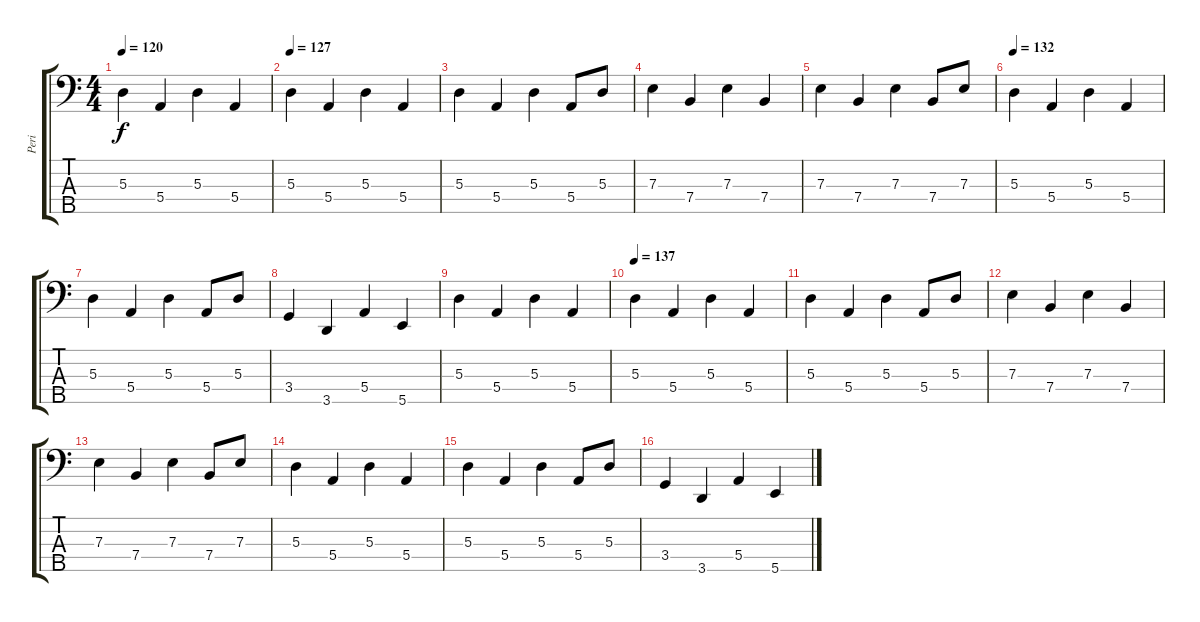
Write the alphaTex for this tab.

\track ("Peri" "Peri") {instrument electricbassfinger}
\staff {score tabs}
\tuning (G2 D2 A1 E1 B0) {hide}
\ts (4 4)
\tempo 120
\clef f4
\ks c
5.3.4{dy f} 5.4.4 5.3.4 5.4.4 |
\section ("" "")
\tempo 127
5.3.4 5.4.4 5.3.4 5.4.4 |
5.3.4 5.4.4 5.3.4 5.4.8 5.3.8 |
7.3.4 7.4.4 7.3.4 7.4.4 |
7.3.4 7.4.4 7.3.4 7.4.8 7.3.8 |
\tempo 132
5.3.4 5.4.4 5.3.4 5.4.4 |
5.3.4 5.4.4 5.3.4 5.4.8 5.3.8 |
3.4.4 3.5.4 5.4.4 5.5.4 |
5.3.4 5.4.4 5.3.4 5.4.4 |
\section ("" "")
\tempo 137
5.3.4 5.4.4 5.3.4 5.4.4 |
5.3.4 5.4.4 5.3.4 5.4.8 5.3.8 |
7.3.4 7.4.4 7.3.4 7.4.4 |
7.3.4 7.4.4 7.3.4 7.4.8 7.3.8 |
5.3.4 5.4.4 5.3.4 5.4.4 |
5.3.4 5.4.4 5.3.4 5.4.8 5.3.8 |
3.4.4 3.5.4 5.4.4 5.5.4
